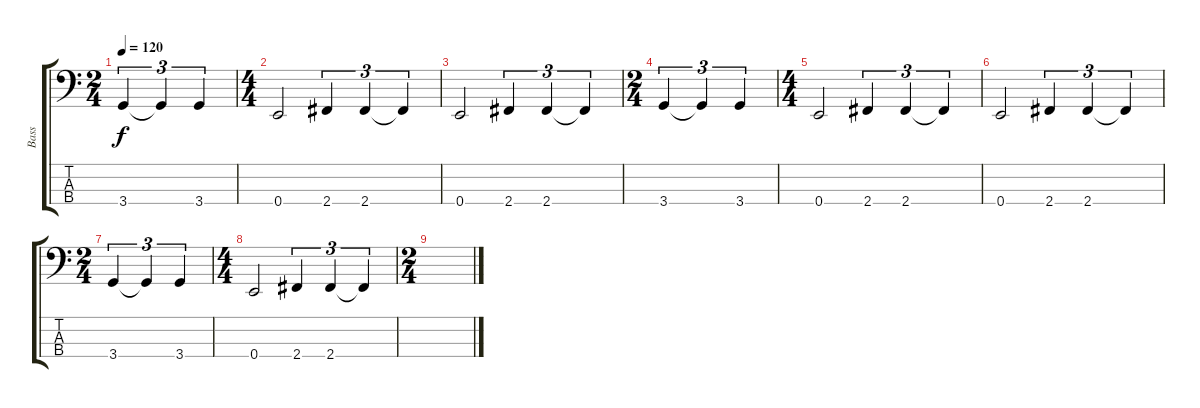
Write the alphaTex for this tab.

\track ("Bass" "Bass") {instrument electricbasspick}
\staff {score tabs}
\tuning (G2 D2 A1 E1) {hide}
\ts (2 4)
\tempo 120
\clef f4
\ks c
3.4.4{tu (3 2) dy f} 3.4{t}.4{tu (3 2)} 3.4.4{tu (3 2)} |
\ts (4 4)
0.4.2 2.4.4{tu (3 2)} 2.4.4{tu (3 2)} 2.4{t}.4{tu (3 2)} |
0.4.2 2.4.4{tu (3 2)} 2.4.4{tu (3 2)} 2.4{t}.4{tu (3 2)} |
\ts (2 4)
3.4.4{tu (3 2)} 3.4{t}.4{tu (3 2)} 3.4.4{tu (3 2)} |
\ts (4 4)
0.4.2 2.4.4{tu (3 2)} 2.4.4{tu (3 2)} 2.4{t}.4{tu (3 2)} |
0.4.2 2.4.4{tu (3 2)} 2.4.4{tu (3 2)} 2.4{t}.4{tu (3 2)} |
\ts (2 4)
3.4.4{tu (3 2)} 3.4{t}.4{tu (3 2)} 3.4.4{tu (3 2)} |
\ts (4 4)
0.4.2 2.4.4{tu (3 2)} 2.4.4{tu (3 2)} 2.4{t}.4{tu (3 2)} |
\ts (2 4)
